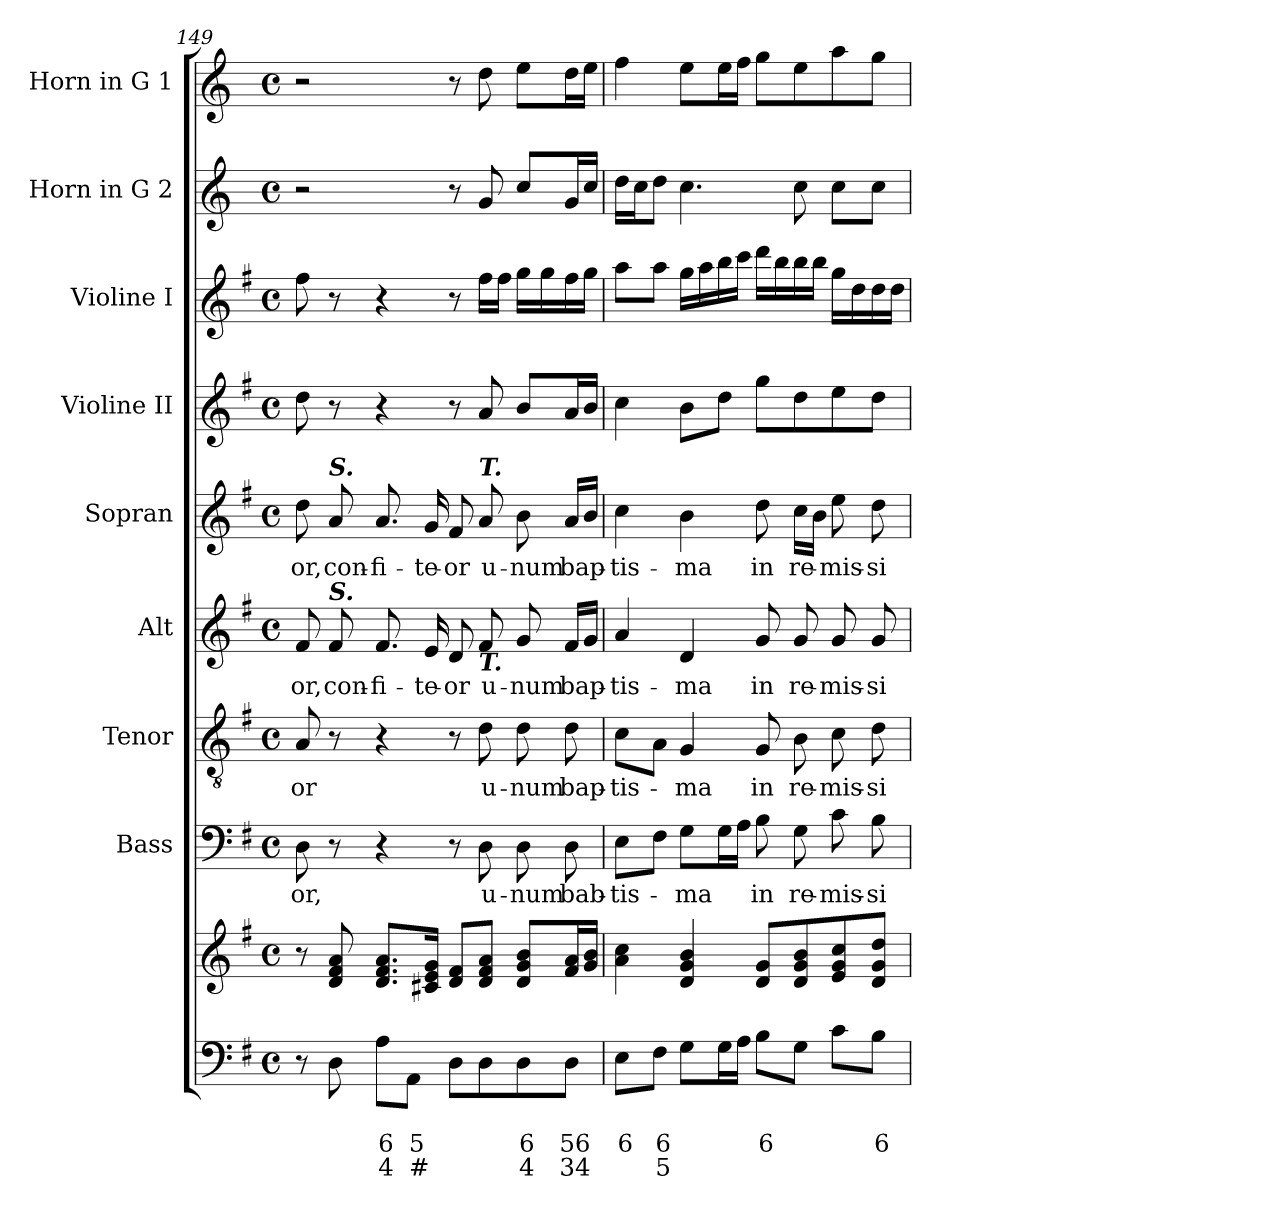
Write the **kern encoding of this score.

**kern	**text	**text	**text	**kern	**kern	**text	**kern	**text	**kern	**text	**kern	**text	**kern	**kern	**kern	**kern
*part9	*part9	*part9	*part9	*part9	*part8	*part8	*part7	*part7	*part6	*part6	*part5	*part5	*part4	*part3	*part2	*part1
*staff10	*staff10	*staff10	*staff10	*staff9	*staff8	*staff8	*staff7	*staff7	*staff6	*staff6	*staff5	*staff5	*staff4	*staff3	*staff2	*staff1
*	*	*	*	*	*I"Bass	*	*I"Tenor	*	*I"Alt	*	*I"Sopran	*	*I"Violine II	*I"Violine I	*I"Horn in G 2	*I"Horn in G 1
*	*	*	*	*	*I'B.	*	*I'T.	*	*I'A.	*	*I'S.	*	*I'Vl. II	*I'Vl. I	*	*
*clefF4	*	*	*	*clefG2	*clefF4	*	*clefGv2	*	*clefG2	*	*clefG2	*	*clefG2	*clefG2	*clefG2	*clefG2
*	*	*	*	*	*	*	*	*	*	*	*	*	*	*	*ITrd3c5	*ITrd3c5
*k[f#]	*	*	*	*k[f#]	*k[f#]	*	*k[f#]	*	*k[f#]	*	*k[f#]	*	*k[f#]	*k[f#]	*k[f#]	*k[f#]
*G:	*	*	*	*G:	*G:	*	*G:	*	*G:	*	*G:	*	*G:	*G:	*G:	*G:
*M4/4	*	*	*	*M4/4	*M4/4	*	*M4/4	*	*M4/4	*	*M4/4	*	*M4/4	*M4/4	*M4/4	*M4/4
*met(c)	*	*	*	*met(c)	*met(c)	*	*met(c)	*	*met(c)	*	*met(c)	*	*met(c)	*met(c)	*met(c)	*met(c)
=149	=149	=149	=149	=149	=149	=149	=149	=149	=149	=149	=149	=149	=149	=149	=149	=149
!	!	!	!	!	!	!LO:LY:b	!	!LO:LY:b	!	!LO:LY:b	!	!LO:LY:b	!	!	!	!
8r	.	.	.	8r	8D\	-or,	8A/	-or	8f#/	-or,	8dd\	-or,	8dd\	8ff#\	2r	2r
!	!	!	!	!	!	!	!	!	!	!	!LO:TX:a:Bi:t=S.	!	!	!	!	!
!	!	!	!	!	!	!	!	!	!LO:TX:a:Bi:t=S.	!	!	!	!	!	!	!
!	!	!	!	!	!	!	!	!	!	!LO:LY:b	!	!LO:LY:b	!	!	!	!
8D\	.	.	.	8d/ 8f#/ 8a/	8r	.	8r	.	8f#/	con-	8a/	con-	8r	8r	.	.
!	!	!LO:LY:b	!LO:LY:b	!	!	!	!	!	!	!LO:LY:b	!	!LO:LY:b	!	!	!	!
8A\L	.	6	4	8.d/ 8.f#/ 8.a/L	4r	.	4r	.	8.f#/	-fi-	8.a/	-fi-	4r	4r	.	.
!	!	!LO:LY:b	!LO:LY:b	!	!	!	!	!	!	!	!	!	!	!	!	!
8AA\J	.	5	#	.	.	.	.	.	.	.	.	.	.	.	.	.
!	!	!	!	!	!	!	!	!	!	!LO:LY:b	!	!LO:LY:b	!	!	!	!
.	.	.	.	16c#X/ 16e/ 16g/Jk	.	.	.	.	16e/	-te-	16g/	-te-	.	.	.	.
!	!	!	!	!	!	!	!	!	!	!LO:LY:b	!	!LO:LY:b	!	!	!	!
8D\L	.	.	.	8d/ 8f#/L	8r	.	8r	.	8d/	-or	8f#/	-or	8r	8r	8r	8r
!	!	!	!	!	!	!	!	!	!	!	!LO:TX:a:Bi:t=T.	!	!	!	!	!
!	!	!	!	!	!	!	!	!	!LO:TX:b:Bi:t=T.	!	!	!	!	!	!	!
!	!	!	!	!	!	!LO:LY:b	!	!LO:LY:b	!	!LO:LY:b	!	!LO:LY:b	!	!	!	!
8D\	.	.	.	8d/ 8f#/ 8a/J	8D\	u-	8d\	u-	8f#/	u-	8a/	u-	8a/	16ff#\LL	8d/	8a\
.	.	.	.	.	.	.	.	.	.	.	.	.	.	16ff#\JJ	.	.
!	!	!LO:LY:b	!LO:LY:b	!	!	!LO:LY:b	!	!LO:LY:b	!	!LO:LY:b	!	!LO:LY:b	!	!	!	!
8D\	.	6	4	8d/ 8g/ 8b/L	8D\	-num	8d\	-num	8g/	-num	8b\	-num	8b/L	16gg\LL	8g/L	8b\L
.	.	.	.	.	.	.	.	.	.	.	.	.	.	16gg\	.	.
!	!	!LO:LY:b	!LO:LY:b	!	!	!LO:LY:b	!	!LO:LY:b	!	!LO:LY:b	!	!LO:LY:b	!	!	!	!
8D\J	.	56	34	16f#/ 16a/L	8D\	bab-	8d\	bap-	16f#/LL	bap-	16a/LL	bap-	16a/L	16ff#\	16d/L	16a\L
.	.	.	.	16g/ 16b/JJ	.	.	.	.	16g/JJ	.	16b/JJ	.	16b/JJ	16gg\JJ	16g/JJ	16b\JJ
!!LO:LB:g=z
=150	=150	=150	=150	=150	=150	=150	=150	=150	=150	=150	=150	=150	=150	=150	=150	=150
!	!	!LO:LY:b	!	!	!	!LO:LY:b	!	!LO:LY:b	!	!LO:LY:b	!	!LO:LY:b	!	!	!	!
8E\L	.	6	.	4a\ 4cc\	8E\L	-tis-	8c\L	-tis-	4a/	-tis-	4cc\	-tis-	4cc\	8aa\L	16a\LL	4cc\
.	.	.	.	.	.	.	.	.	.	.	.	.	.	.	16g\J	.
!	!	!LO:LY:b	!LO:LY:b	!	!	!	!	!	!	!	!	!	!	!	!	!
8F#\J	.	6	5	.	8F#\J	.	8A\J	.	.	.	.	.	.	8aa\J	8a\J	.
!	!	!	!	!	!	!LO:LY:b	!	!LO:LY:b	!	!LO:LY:b	!	!LO:LY:b	!	!	!	!
8G\L	.	.	.	4d/ 4g/ 4b/	8G\L	-ma	4G/	-ma	4d/	-ma	4b\	-ma	8b\L	16gg\LL	4.g\	8b\L
.	.	.	.	.	.	.	.	.	.	.	.	.	.	16aa\	.	.
16G\L	.	.	.	.	16G\L	.	.	.	.	.	.	.	8dd\J	16bb\	.	16b\L
16A\JJ	.	.	.	.	16A\JJ	.	.	.	.	.	.	.	.	16ccc\JJ	.	16cc\JJ
!	!	!LO:LY:b	!	!	!	!LO:LY:b	!	!LO:LY:b	!	!LO:LY:b	!	!LO:LY:b	!	!	!	!
8B\L	.	6	.	8d/ 8g/L	8B\	in	8G/	in	8g/	in	8dd\	in	8gg\L	16ddd\LL	.	8dd\L
.	.	.	.	.	.	.	.	.	.	.	.	.	.	16bb\	.	.
!	!	!	!	!	!	!LO:LY:b	!	!LO:LY:b	!	!LO:LY:b	!	!LO:LY:b	!	!	!	!
8G\J	.	.	.	8d/ 8g/ 8b/	8G\	re-	8B\	re-	8g/	re-	16cc\LL	re-	8dd\	16bb\	8g\	8b\
.	.	.	.	.	.	.	.	.	.	.	16b\JJ	.	.	16bb\JJ	.	.
!	!	!	!	!	!	!LO:LY:b	!	!LO:LY:b	!	!LO:LY:b	!	!LO:LY:b	!	!	!	!
8c\L	.	.	.	8e/ 8g/ 8cc/	8c\	-mis-	8c\	-mis-	8g/	-mis-	8ee\	-mis-	8ee\	16gg\LL	8g\L	8ee\
.	.	.	.	.	.	.	.	.	.	.	.	.	.	16dd\	.	.
!	!	!LO:LY:b	!	!	!	!LO:LY:b	!	!LO:LY:b	!	!LO:LY:b	!	!LO:LY:b	!	!	!	!
8B\J	.	6	.	8d/ 8g/ 8dd/J	8B\	-si-	8d\	-si-	8g/	-si-	8dd\	-si-	8dd\J	16dd\	8g\J	8dd\J
.	.	.	.	.	.	.	.	.	.	.	.	.	.	16dd\JJ	.	.
=	=	=	=	=	=	=	=	=	=	=	=	=	=	=	=	=
*-	*-	*-	*-	*-	*-	*-	*-	*-	*-	*-	*-	*-	*-	*-	*-	*-
